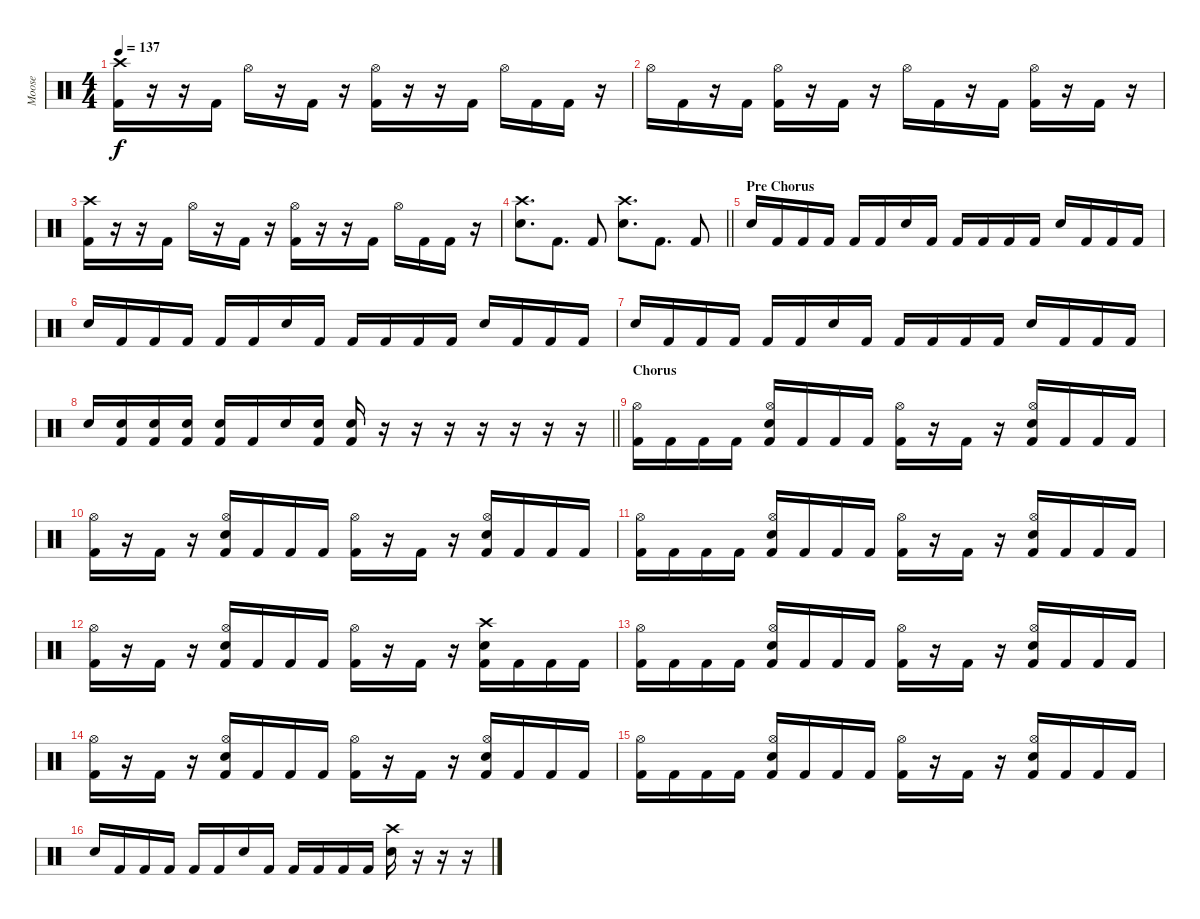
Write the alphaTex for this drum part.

\track ("Moose" "Moose") {instrument percussion}
\staff {score}
\articulation defaults
\ts (4 4)
\tempo 137
\clef neutral
\ks c
("Crash high (hit)" "Kick (hit) 2").16{dy f} r.16 r.16 "Kick (hit) 2".16 "Hi-Hat (open)".16 r.16 "Kick (hit) 2".16 r.16 ("Hi-Hat (open)" "Kick (hit) 2").16 r.16 r.16 "Kick (hit) 2".16 "Hi-Hat (open)".16 "Kick (hit) 2".16 "Kick (hit) 2".16 r.16 |
"Hi-Hat (open)".16 "Kick (hit) 2".16 r.16 "Kick (hit) 2".16 ("Hi-Hat (open)" "Kick (hit) 2").16 r.16 "Kick (hit) 2".16 r.16 "Hi-Hat (open)".16 "Kick (hit) 2".16 r.16 "Kick (hit) 2".16 ("Hi-Hat (open)" "Kick (hit) 2").16 r.16 "Kick (hit) 2".16 r.16 |
("Crash high (hit)" "Kick (hit) 2").16 r.16 r.16 "Kick (hit) 2".16 "Hi-Hat (open)".16 r.16 "Kick (hit) 2".16 r.16 ("Hi-Hat (open)" "Kick (hit) 2").16 r.16 r.16 "Kick (hit) 2".16 "Hi-Hat (open)".16 "Kick (hit) 2".16 "Kick (hit) 2".16 r.16 |
\barLineRight lightlight
("Crash high (hit)" "Snare (hit) 2").8{d} "Kick (hit) 2".8{d} "Kick (hit) 2".8 ("Crash high (hit)" "Snare (hit) 2").8{d} "Kick (hit) 2".8{d} "Kick (hit) 2".8 |
\section ("" "Pre Chorus")
"Electric Snare (hit)".16 "Kick (hit) 2".16 "Kick (hit) 2".16 "Kick (hit) 2".16 "Kick (hit) 2".16 "Kick (hit) 2".16 "Electric Snare (hit)".16 "Kick (hit) 2".16 "Kick (hit) 2".16 "Kick (hit) 2".16 "Kick (hit) 2".16 "Kick (hit) 2".16 "Electric Snare (hit)".16 "Kick (hit) 2".16 "Kick (hit) 2".16 "Kick (hit) 2".16 |
"Electric Snare (hit)".16 "Kick (hit) 2".16 "Kick (hit) 2".16 "Kick (hit) 2".16 "Kick (hit) 2".16 "Kick (hit) 2".16 "Electric Snare (hit)".16 "Kick (hit) 2".16 "Kick (hit) 2".16 "Kick (hit) 2".16 "Kick (hit) 2".16 "Kick (hit) 2".16 "Electric Snare (hit)".16 "Kick (hit) 2".16 "Kick (hit) 2".16 "Kick (hit) 2".16 |
"Electric Snare (hit)".16 "Kick (hit) 2".16 "Kick (hit) 2".16 "Kick (hit) 2".16 "Kick (hit) 2".16 "Kick (hit) 2".16 "Electric Snare (hit)".16 "Kick (hit) 2".16 "Kick (hit) 2".16 "Kick (hit) 2".16 "Kick (hit) 2".16 "Kick (hit) 2".16 "Electric Snare (hit)".16 "Kick (hit) 2".16 "Kick (hit) 2".16 "Kick (hit) 2".16 |
\barLineRight lightlight "Snare (hit) 2".16
("Snare (hit) 2" "Kick (hit) 2").16 ("Snare (hit) 2" "Kick (hit) 2").16 ("Snare (hit) 2" "Kick (hit) 2").16 ("Snare (hit) 2" "Kick (hit) 2").16 "Kick (hit) 2".16 "Snare (hit) 2".16 ("Snare (hit) 2" "Kick (hit) 2").16 ("Snare (hit) 2" "Kick (hit) 2").16 r.16 r.16 r.16 r.16 r.16 r.16 r.16 |
\section ("" "Chorus")
("Hi-Hat (open)" "Kick (hit) 2").16 "Kick (hit) 2".16 "Kick (hit) 2".16 "Kick (hit) 2".16 ("Hi-Hat (open)" "Electric Snare (hit)" "Kick (hit) 2").16 "Kick (hit) 2".16 "Kick (hit) 2".16 "Kick (hit) 2".16 ("Hi-Hat (open)" "Kick (hit) 2").16 r.16 "Kick (hit) 2".16 r.16 ("Hi-Hat (open)" "Electric Snare (hit)" "Kick (hit) 2").16 "Kick (hit) 2".16 "Kick (hit) 2".16 "Kick (hit) 2".16 |
("Hi-Hat (open)" "Kick (hit) 2").16 r.16 "Kick (hit) 2".16 r.16 ("Hi-Hat (open)" "Electric Snare (hit)" "Kick (hit) 2").16 "Kick (hit) 2".16 "Kick (hit) 2".16 "Kick (hit) 2".16 ("Hi-Hat (open)" "Kick (hit) 2").16 r.16 "Kick (hit) 2".16 r.16 ("Hi-Hat (open)" "Electric Snare (hit)" "Kick (hit) 2").16 "Kick (hit) 2".16 "Kick (hit) 2".16 "Kick (hit) 2".16 |
("Hi-Hat (open)" "Kick (hit) 2").16 "Kick (hit) 2".16 "Kick (hit) 2".16 "Kick (hit) 2".16 ("Hi-Hat (open)" "Electric Snare (hit)" "Kick (hit) 2").16 "Kick (hit) 2".16 "Kick (hit) 2".16 "Kick (hit) 2".16 ("Hi-Hat (open)" "Kick (hit) 2").16 r.16 "Kick (hit) 2".16 r.16 ("Hi-Hat (open)" "Electric Snare (hit)" "Kick (hit) 2").16 "Kick (hit) 2".16 "Kick (hit) 2".16 "Kick (hit) 2".16 |
("Hi-Hat (open)" "Kick (hit) 2").16 r.16 "Kick (hit) 2".16 r.16 ("Hi-Hat (open)" "Electric Snare (hit)" "Kick (hit) 2").16 "Kick (hit) 2".16 "Kick (hit) 2".16 "Kick (hit) 2".16 ("Hi-Hat (open)" "Kick (hit) 2").16 r.16 "Kick (hit) 2".16 r.16 ("Crash high (hit)" "Electric Snare (hit)" "Kick (hit) 2").16 "Kick (hit) 2".16 "Kick (hit) 2".16 "Kick (hit) 2".16 |
("Hi-Hat (open)" "Kick (hit) 2").16 "Kick (hit) 2".16 "Kick (hit) 2".16 "Kick (hit) 2".16 ("Hi-Hat (open)" "Electric Snare (hit)" "Kick (hit) 2").16 "Kick (hit) 2".16 "Kick (hit) 2".16 "Kick (hit) 2".16 ("Hi-Hat (open)" "Kick (hit) 2").16 r.16 "Kick (hit) 2".16 r.16 ("Hi-Hat (open)" "Electric Snare (hit)" "Kick (hit) 2").16 "Kick (hit) 2".16 "Kick (hit) 2".16 "Kick (hit) 2".16 |
("Hi-Hat (open)" "Kick (hit) 2").16 r.16 "Kick (hit) 2".16 r.16 ("Hi-Hat (open)" "Electric Snare (hit)" "Kick (hit) 2").16 "Kick (hit) 2".16 "Kick (hit) 2".16 "Kick (hit) 2".16 ("Hi-Hat (open)" "Kick (hit) 2").16 r.16 "Kick (hit) 2".16 r.16 ("Hi-Hat (open)" "Electric Snare (hit)" "Kick (hit) 2").16 "Kick (hit) 2".16 "Kick (hit) 2".16 "Kick (hit) 2".16 |
("Hi-Hat (open)" "Kick (hit) 2").16 "Kick (hit) 2".16 "Kick (hit) 2".16 "Kick (hit) 2".16 ("Hi-Hat (open)" "Electric Snare (hit)" "Kick (hit) 2").16 "Kick (hit) 2".16 "Kick (hit) 2".16 "Kick (hit) 2".16 ("Hi-Hat (open)" "Kick (hit) 2").16 r.16 "Kick (hit) 2".16 r.16 ("Hi-Hat (open)" "Electric Snare (hit)" "Kick (hit) 2").16 "Kick (hit) 2".16 "Kick (hit) 2".16 "Kick (hit) 2".16 |
"Electric Snare (hit)".16 "Kick (hit) 2".16 "Kick (hit) 2".16 "Kick (hit) 2".16 "Kick (hit) 2".16 "Kick (hit) 2".16 "Electric Snare (hit)".16 "Kick (hit) 2".16 "Kick (hit) 2".16 "Kick (hit) 2".16 "Kick (hit) 2".16 "Kick (hit) 2".16 ("Crash high (hit)" "Electric Snare (hit)").16 r.16 r.16 r.16
